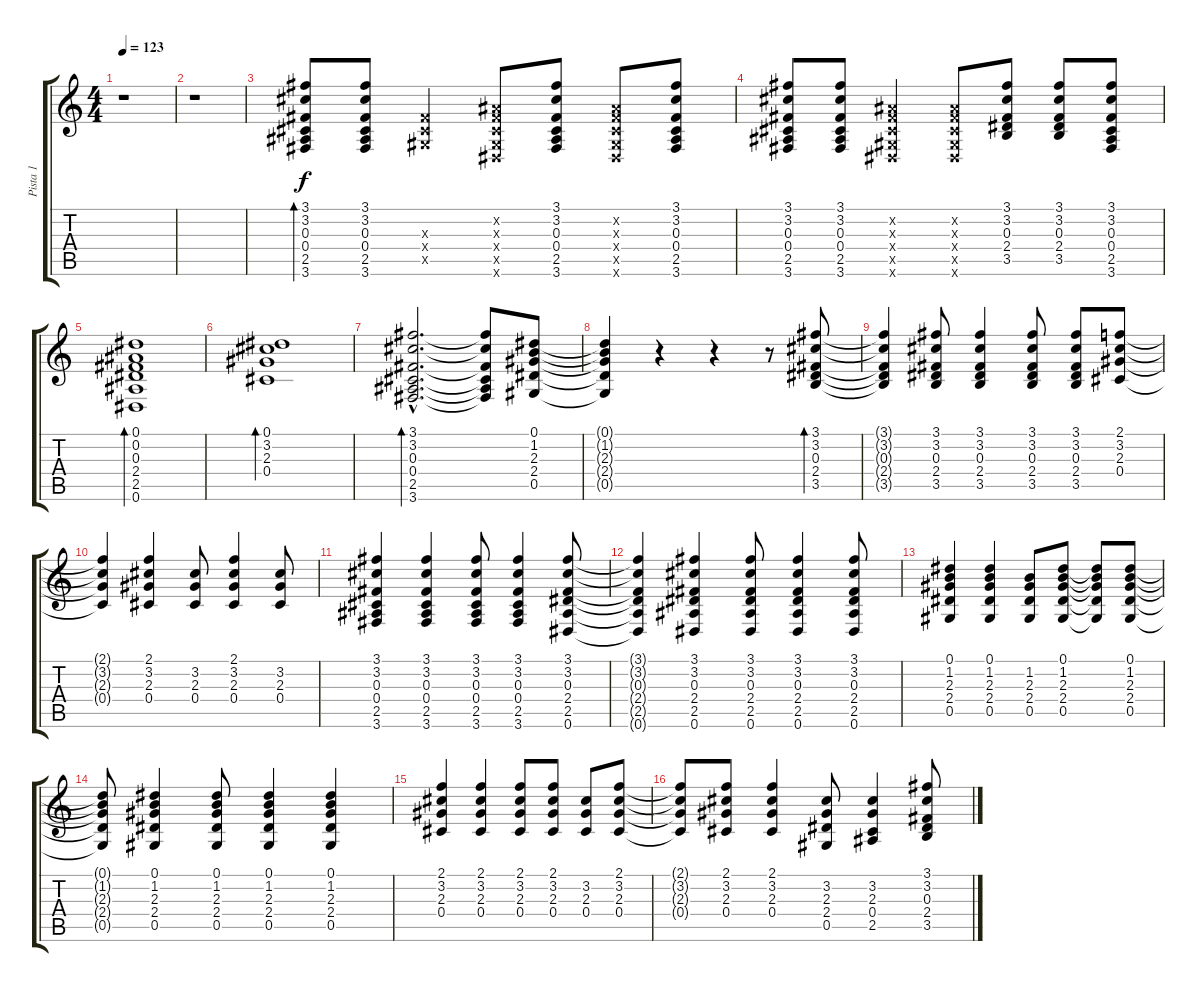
\track ("Pista 1" "Pista 1") {instrument acousticguitarsteel}
\staff {score tabs}
\tuning (Eb4 Bb3 Gb3 Db3 Ab2 Eb2) {hide}
\ts (4 4)
\tempo 123
\clef g2
\ks c
r.1{dy f} |
r.1 |
(3.1 3.2 0.3 0.4 2.5 3.6).8{bd 60} (3.1 3.2 0.3 0.4 2.5 3.6).8 (0.3{x} 0.4{x} 0.5{x}).4 (0.2{x} 0.3{x} 0.4{x} 0.5{x} 0.6{x}).8 (3.1 3.2 0.3 0.4 2.5 3.6).8 (0.2{x} 0.3{x} 0.4{x} 0.5{x} 0.6{x}).8 (3.1 3.2 0.3 0.4 2.5 3.6).8 |
(3.1 3.2 0.3 0.4 2.5 3.6).8 (3.1 3.2 0.3 0.4 2.5 3.6).8 (0.2{x} 0.3{x} 0.4{x} 0.5{x} 0.6{x}).4 (0.2{x} 0.3{x} 0.4{x} 0.5{x} 0.6{x}).8 (3.1 3.2 0.3 2.4 3.5).8 (3.1 3.2 0.3 2.4 3.5).8 (3.1 3.2 0.3 0.4 2.5 3.6).8 |
(0.1 0.2 0.3 2.4 2.5 0.6).1{bd 60 volume 14 instrument electricguitarjazz} |
(0.1 3.2 2.3 0.4).1{bd 60} |
(3.1{hac} 3.2{hac} 0.3{hac} 0.4{hac} 2.5{hac} 3.6{hac}).2{d bd 60} (3.1{t} 3.2{t} 0.3{t} 0.4{t} 2.5{t} 3.6{t}).8 (0.1 1.2 2.3 2.4 0.5).8 |
(0.1{t} 1.2{t} 2.3{t} 2.4{t} 0.5{t}).4 r.4 r.4 r.8 (3.1 3.2 0.3 2.4 3.5).8{bd 60 instrument acousticguitarsteel} |
(3.1{t} 3.2{t} 0.3{t} 2.4{t} 3.5{t}).4 (3.1 3.2 0.3 2.4 3.5).8 (3.1 3.2 0.3 2.4 3.5).4 (3.1 3.2 0.3 2.4 3.5).8 (3.1 3.2 0.3 2.4 3.5).8 (2.1 3.2 2.3 0.4).8 |
(2.1{t} 3.2{t} 2.3{t} 0.4{t}).4 (2.1 3.2 2.3 0.4).4 (3.2 2.3 0.4).8 (2.1 3.2 2.3 0.4).4 (3.2 2.3 0.4).8 |
(3.1 3.2 0.3 0.4 2.5 3.6).4 (3.1 3.2 0.3 0.4 2.5 3.6).4 (3.1 3.2 0.3 0.4 2.5 3.6).8 (3.1 3.2 0.3 0.4 2.5 3.6).4 (3.1 3.2 0.3 2.4 2.5 0.6).8 |
(3.1{t} 3.2{t} 0.3{t} 2.4{t} 2.5{t} 0.6{t}).4 (3.1 3.2 0.3 2.4 2.5 0.6).4 (3.1 3.2 0.3 2.4 2.5 0.6).8 (3.1 3.2 0.3 2.4 2.5 0.6).4 (3.1 3.2 0.3 2.4 2.5 0.6).8 |
(0.1 1.2 2.3 2.4 0.5).4 (0.1 1.2 2.3 2.4 0.5).4 (1.2 2.3 2.4 0.5).8 (0.1 1.2 2.3 2.4 0.5).8 (0.1{t} 1.2{t} 2.3{t} 2.4{t} 0.5{t}).8 (0.1 1.2 2.3 2.4 0.5).8 |
(0.1{t} 1.2{t} 2.3{t} 2.4{t} 0.5{t}).8 (0.1 1.2 2.3 2.4 0.5).4 (0.1 1.2 2.3 2.4 0.5).8 (0.1 1.2 2.3 2.4 0.5).4 (0.1 1.2 2.3 2.4 0.5).4 |
(2.1 3.2 2.3 0.4).4 (2.1 3.2 2.3 0.4).4 (2.1 3.2 2.3 0.4).8 (2.1 3.2 2.3 0.4).8 (3.2 2.3 0.4).8 (2.1 3.2 2.3 0.4).8 |
(2.1{t} 3.2{t} 2.3{t} 0.4{t}).8 (2.1 3.2 2.3 0.4).8 (2.1 3.2 2.3 0.4).4 (3.2 2.3 2.4 0.5).8 (3.2 2.3 0.4 2.5).4 (3.1 3.2 0.3 2.4 3.5).8
